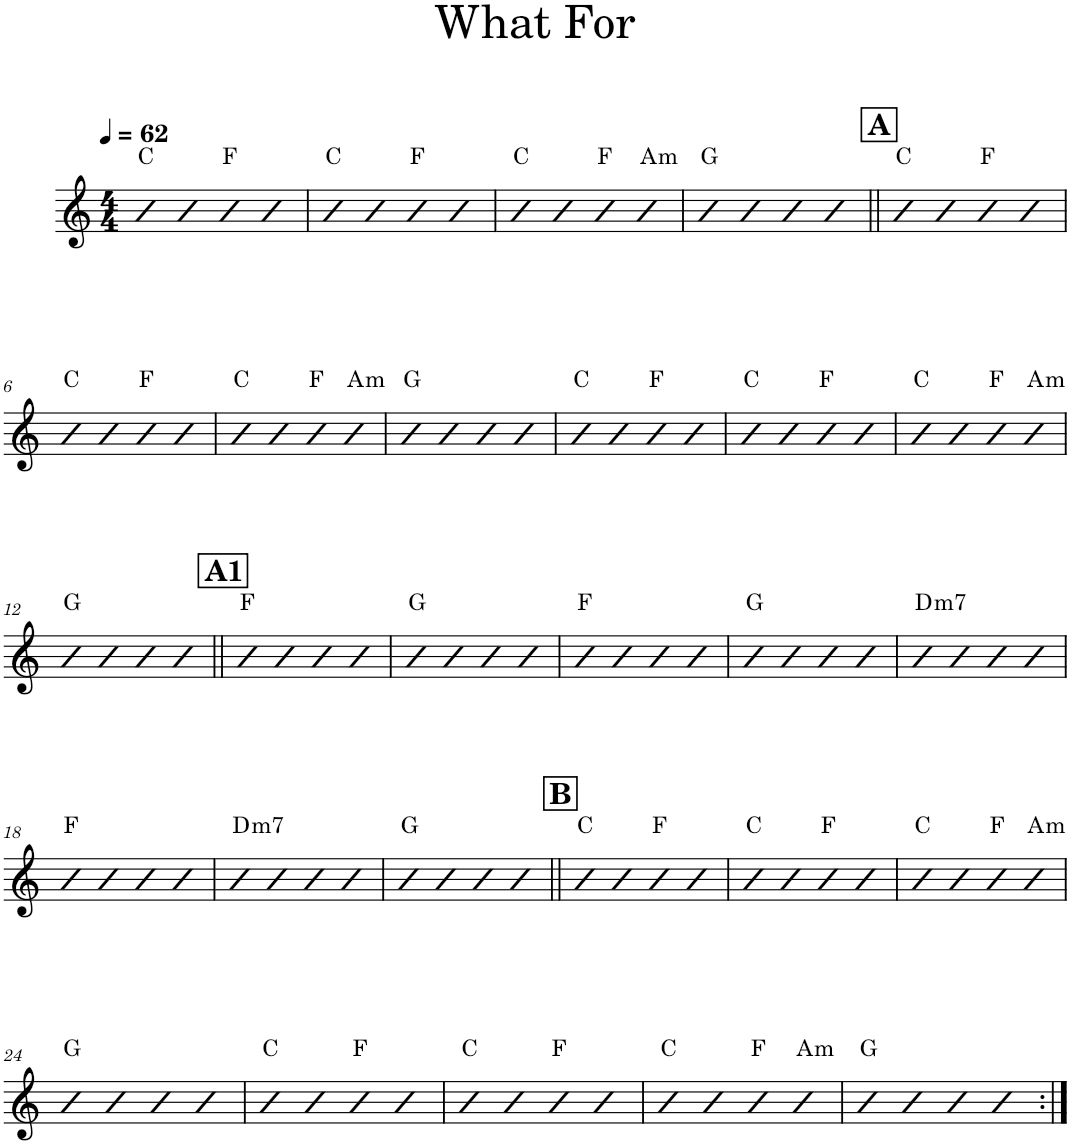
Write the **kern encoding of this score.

**kern	**harte
*part1	*part1
*staff1	*
*I"Piano	*
*I'Pno.	*
*clefG2	*
*k[]	*
*M4/4	*
*MM62	*
=1	=1
4b	C:maj
4b	.
4b	F:maj
4b	.
=2	=2
4b	C:maj
4b	.
4b	F:maj
4b	.
=3	=3
4b	C:maj
4b	.
4b	F:maj
!	!LO:H:kt=m
4b	A:min
=4	=4
4b	G:maj
4b	.
4b	.
4b	.
!!LO:REH:place=s1:a:B:cj:fs=14:t=A
=5||	=5||
4b	C:maj
4b	.
4b	F:maj
4b	.
!!LO:LB:g=z
=6	=6
4b	C:maj
4b	.
4b	F:maj
4b	.
=7	=7
4b	C:maj
4b	.
4b	F:maj
!	!LO:H:kt=m
4b	A:min
=8	=8
4b	G:maj
4b	.
4b	.
4b	.
=9	=9
4b	C:maj
4b	.
4b	F:maj
4b	.
=10	=10
4b	C:maj
4b	.
4b	F:maj
4b	.
=11	=11
4b	C:maj
4b	.
4b	F:maj
!	!LO:H:kt=m
4b	A:min
!!LO:LB:g=z
=12	=12
4b	G:maj
4b	.
4b	.
4b	.
!!LO:REH:place=s1:a:B:cj:fs=14:t=A1
=13||	=13||
4b	F:maj
4b	.
4b	.
4b	.
=14	=14
4b	G:maj
4b	.
4b	.
4b	.
=15	=15
4b	F:maj
4b	.
4b	.
4b	.
=16	=16
4b	G:maj
4b	.
4b	.
4b	.
=17	=17
!	!LO:H:kt=m7
4b	D:min7
4b	.
4b	.
4b	.
!!LO:LB:g=z
=18	=18
4b	F:maj
4b	.
4b	.
4b	.
=19	=19
!	!LO:H:kt=m7
4b	D:min7
4b	.
4b	.
4b	.
=20	=20
4b	G:maj
4b	.
4b	.
4b	.
!!LO:REH:place=s1:a:B:cj:fs=14:t=B
=21||	=21||
4b	C:maj
4b	.
4b	F:maj
4b	.
=22	=22
4b	C:maj
4b	.
4b	F:maj
4b	.
=23	=23
4b	C:maj
4b	.
4b	F:maj
!	!LO:H:kt=m
4b	A:min
!!LO:LB:g=z
=24	=24
4b	G:maj
4b	.
4b	.
4b	.
=25	=25
4b	C:maj
4b	.
4b	F:maj
4b	.
=26	=26
4b	C:maj
4b	.
4b	F:maj
4b	.
=27	=27
4b	C:maj
4b	.
4b	F:maj
!	!LO:H:kt=m
4b	A:min
=28	=28
4b	G:maj
4b	.
4b	.
4b	.
=:|!	=:|!
*-	*-
